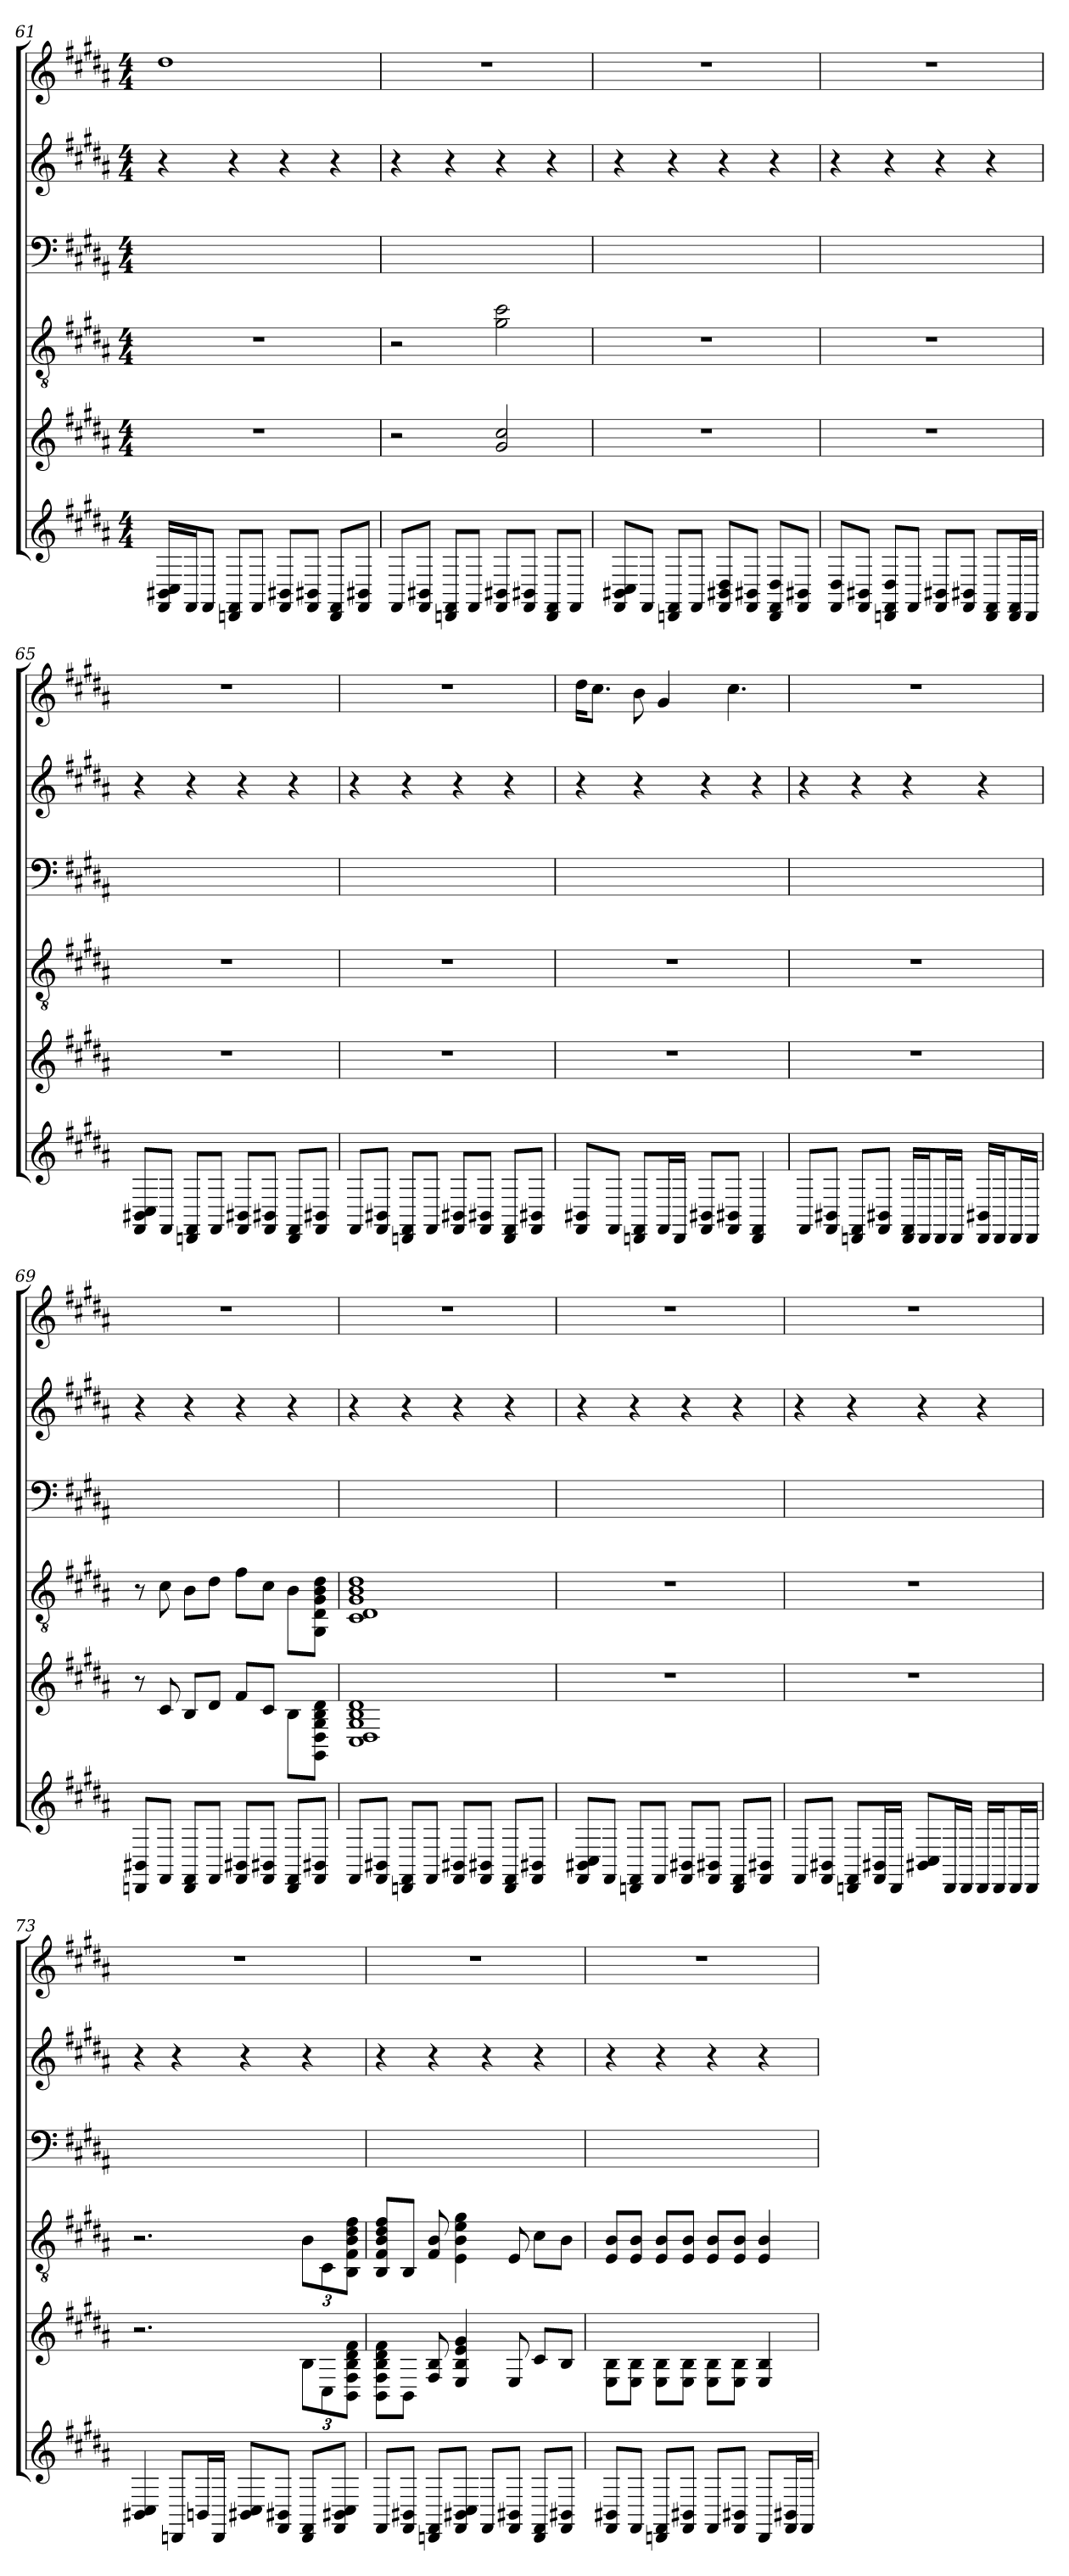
**kern	**kern	**kern	**kern	**kern	**kern
*part5	*part4	*part3	*part2	*part2	*part1
*staff6	*staff5	*staff4	*staff3	*staff2	*staff1
*clefG2	*	*clefGv2	*clefF4	*clefG2	*clefG2
*k[f#c#g#d#a#]	*k[f#c#g#d#a#]	*k[f#c#g#d#a#]	*k[f#c#g#d#a#]	*k[f#c#g#d#a#]	*k[f#c#g#d#a#]
*B:	*B:	*B:	*B:	*B:	*B:
*M4/4	*M4/4	*M4/4	*M4/4	*M4/4	*M4/4
=61	=61	=61	=61	=61	=61
16BB#X/ 16C#/ 16FF#/LL	1r	1r	1ryy	4r	1dd#
16FF#/J	.	.	.	.	.
8FF#/J	.	.	.	.	.
8DD/ 8FF#/L	.	.	.	4r	.
8FF#/J	.	.	.	.	.
8BB#X/ 8FF#/L	.	.	.	4r	.
8BB#X/ 8FF#/J	.	.	.	.	.
8DD/ 8FF#/L	.	.	.	4r	.
8BB#X/ 8FF#/J	.	.	.	.	.
=62	=62	=62	=62	=62	=62
8FF#/L	2r	2r	1ryy	4r	1r
8BB#X/ 8FF#/J	.	.	.	.	.
8DD/ 8FF#/L	.	.	.	4r	.
8FF#/J	.	.	.	.	.
8BB#X/ 8FF#/L	2g# 2cc#	2g# 2cc#	.	4r	.
8BB#X/ 8FF#/J	.	.	.	.	.
8DD/ 8FF#/L	.	.	.	4r	.
8FF#/J	.	.	.	.	.
=63	=63	=63	=63	=63	=63
8BB#X/ 8FF#/ 8C#/L	1r	1r	1ryy	4r	1r
8FF#/J	.	.	.	.	.
8DD/ 8FF#/L	.	.	.	4r	.
8FF#/J	.	.	.	.	.
8BB#X/ 8FF#/ 8D#/L	.	.	.	4r	.
8BB#X/ 8FF#/J	.	.	.	.	.
8DD/ 8FF#/ 8D#/L	.	.	.	4r	.
8BB#X/ 8FF#/J	.	.	.	.	.
=64	=64	=64	=64	=64	=64
8FF#/ 8D#/L	1r	1r	1ryy	4r	1r
8BB#X/ 8FF#/J	.	.	.	.	.
8DD/ 8FF#/ 8D#/L	.	.	.	4r	.
8FF#/J	.	.	.	.	.
8BB#X/ 8FF#/L	.	.	.	4r	.
8BB#X/ 8FF#/J	.	.	.	.	.
8DD/ 8FF#/L	.	.	.	4r	.
16DD/ 16FF#/L	.	.	.	.	.
16DD/JJ	.	.	.	.	.
=65	=65	=65	=65	=65	=65
8BB#X/ 8FF#/ 8C#/L	1r	1r	1ryy	4r	1r
8FF#/J	.	.	.	.	.
8DD/ 8FF#/L	.	.	.	4r	.
8FF#/J	.	.	.	.	.
8BB#X/ 8FF#/L	.	.	.	4r	.
8BB#X/ 8FF#/J	.	.	.	.	.
8DD/ 8FF#/L	.	.	.	4r	.
8BB#X/ 8FF#/J	.	.	.	.	.
=66	=66	=66	=66	=66	=66
8FF#/L	1r	1r	1ryy	4r	1r
8BB#X/ 8FF#/J	.	.	.	.	.
8DD/ 8FF#/L	.	.	.	4r	.
8FF#/J	.	.	.	.	.
8BB#X/ 8FF#/L	.	.	.	4r	.
8BB#X/ 8FF#/J	.	.	.	.	.
8DD/ 8FF#/L	.	.	.	4r	.
8BB#X/ 8FF#/J	.	.	.	.	.
=67	=67	=67	=67	=67	=67
8BB#X/ 8FF#/L	1r	1r	1ryy	4r	16dd#\KL
.	.	.	.	.	8.cc#\J
8FF#/J	.	.	.	.	.
8DD/ 8FF#/L	.	.	.	4r	8b
16FF#/L	.	.	.	.	4g#
16DD/JJ	.	.	.	.	.
8BB#X/ 8FF#/L	.	.	.	4r	.
8BB#X/ 8FF#/J	.	.	.	.	4.cc#
4DD 4FF#	.	.	.	4r	.
=68	=68	=68	=68	=68	=68
8FF#/L	1r	1r	1ryy	4r	1r
8BB#X/ 8FF#/J	.	.	.	.	.
8DD/ 8FF#/L	.	.	.	4r	.
8BB#X/ 8FF#/J	.	.	.	.	.
16DD/ 16FF#/LL	.	.	.	4r	.
16DD/J	.	.	.	.	.
16DD/L	.	.	.	.	.
16DD/JJ	.	.	.	.	.
16BB#X/ 16DD/LL	.	.	.	4r	.
16DD/J	.	.	.	.	.
16DD/L	.	.	.	.	.
16DD/JJ	.	.	.	.	.
=69	=69	=69	=69	=69	=69
8BB#X/ 8DD/L	8r	8r	1ryy	4r	1r
8FF#/J	8c#	8c#	.	.	.
8DD/ 8FF#/L	8BL	8B\L	.	4r	.
8FF#/J	8d#J	8d#\J	.	.	.
8BB#X/ 8FF#/L	8f#L	8f#\L	.	4r	.
8BB#X/ 8FF#/J	8c#J	8c#\J	.	.	.
8DD/ 8FF#/L	8BL	8B\L	.	4r	.
8BB#X/ 8FF#/J	8GG#\ 8D#\ 8G#\ 8B\ 8d#\J	8GG#\ 8D#\ 8G#\ 8B\ 8d#\J	.	.	.
=70	=70	=70	=70	=70	=70
8FF#/L	1D# 1G# 1B 1d# 1C#	1D# 1G# 1B 1d# 1C#	1ryy	4r	1r
8BB#X/ 8FF#/J	.	.	.	.	.
8DD/ 8FF#/L	.	.	.	4r	.
8FF#/J	.	.	.	.	.
8BB#X/ 8FF#/L	.	.	.	4r	.
8BB#X/ 8FF#/J	.	.	.	.	.
8DD/ 8FF#/L	.	.	.	4r	.
8BB#X/ 8FF#/J	.	.	.	.	.
=71	=71	=71	=71	=71	=71
8BB#X/ 8FF#/ 8C#/L	1r	1r	1ryy	4r	1r
8FF#/J	.	.	.	.	.
8DD/ 8FF#/L	.	.	.	4r	.
8FF#/J	.	.	.	.	.
8BB#X/ 8FF#/L	.	.	.	4r	.
8BB#X/ 8FF#/J	.	.	.	.	.
8DD/ 8FF#/L	.	.	.	4r	.
8BB#X/ 8FF#/J	.	.	.	.	.
=72	=72	=72	=72	=72	=72
8FF#/L	1r	1r	1ryy	4r	1r
8BB#X/ 8FF#/J	.	.	.	.	.
8DD/ 8FF#/L	.	.	.	4r	.
16BB#X/ 16FF#/L	.	.	.	.	.
16DD/JJ	.	.	.	.	.
8BB#X/ 8C#/L	.	.	.	4r	.
16DD/L	.	.	.	.	.
16DD/JJ	.	.	.	.	.
16DD/LL	.	.	.	4r	.
16DD/J	.	.	.	.	.
16DD/L	.	.	.	.	.
16DD/JJ	.	.	.	.	.
=73	=73	=73	=73	=73	=73
4BB#X 4C#	2.r	2.r	1ryy	4r	1r
8DD/L	.	.	.	4r	.
16BB/L	.	.	.	.	.
16DD/JJ	.	.	.	.	.
8BB#X/ 8C#/L	.	.	.	4r	.
8BB#X/ 8FF#/J	.	.	.	.	.
8DD/ 8FF#/L	12BL	12B\L	.	4r	.
.	12C#	12C#\	.	.	.
8BB#X/ 8FF#/ 8C#/J	.	.	.	.	.
.	12BB\ 12F#\ 12B\ 12d#\ 12f#\J	12BB\ 12F#\ 12B\ 12d#\ 12f#\J	.	.	.
=74	=74	=74	=74	=74	=74
8FF#/L	8BB\ 8F#\ 8B\ 8d#\ 8f#\L	8BB/ 8F#/ 8B/ 8d#/ 8f#/L	1ryy	4r	1r
8BB#X/ 8FF#/J	8BBJ	8BB/J	.	.	.
8DD/ 8FF#/L	8F# 8B	8F# 8B	.	4r	.
8BB#X/ 8FF#/ 8C#/J	4E 4B 4e 4g#	4E 4B 4e 4g#	.	.	.
8FF#/L	.	.	.	4r	.
8BB#X/ 8FF#/J	8E	8E	.	.	.
8DD/ 8FF#/L	8c#L	8c#\L	.	4r	.
8BB#X/ 8FF#/J	8BJ	8B\J	.	.	.
=75	=75	=75	=75	=75	=75
8BB#X/ 8FF#/L	8E\ 8B\L	8E/ 8B/L	1ryy	4r	1r
8FF#/J	8E\ 8B\J	8E/ 8B/J	.	.	.
8DD/ 8FF#/L	8E\ 8B\L	8E/ 8B/L	.	4r	.
8BB#X/ 8FF#/J	8E\ 8B\J	8E/ 8B/J	.	.	.
8FF#/L	8E\ 8B\L	8E/ 8B/L	.	4r	.
8BB#X/ 8FF#/J	8E\ 8B\J	8E/ 8B/J	.	.	.
8DD/L	4E 4B	4E 4B	.	4r	.
16BB#X/ 16FF#/L	.	.	.	.	.
16FF#/JJ	.	.	.	.	.
=	=	=	=	=	=
*-	*-	*-	*-	*-	*-
